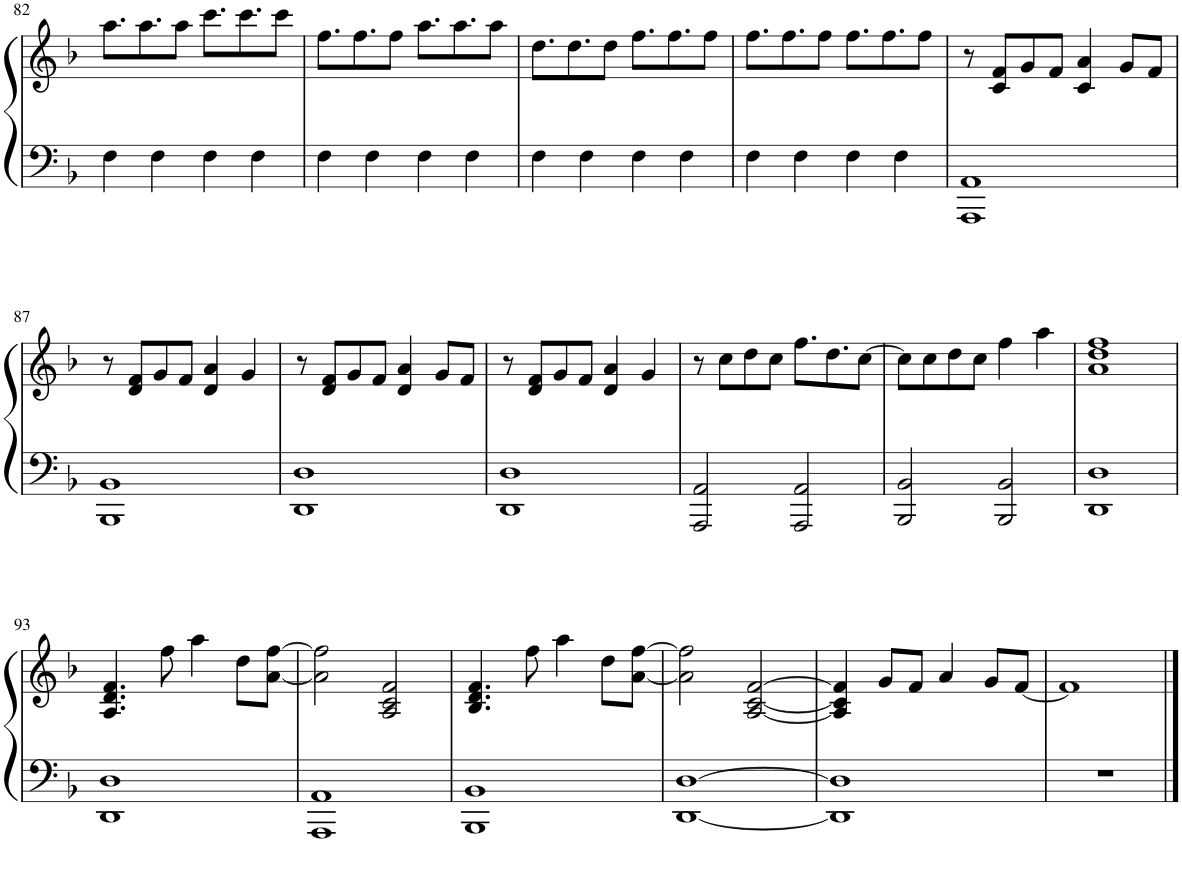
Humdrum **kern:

**kern	**kern
*part1	*part1
*staff2	*staff1
*I"Piano	*
*I'Pno.	*
!!LO:PB:g=z
*clefF4	*clefG2
*k[b-]	*k[b-]
*M4/4	*M4/4
=82	=82
4F\	8.aa\L
.	8.aa\
4F\	.
.	8aa\J
4F\	8.ccc\L
.	8.ccc\
4F\	.
.	8ccc\J
=83	=83
4F\	8.ff\L
.	8.ff\
4F\	.
.	8ff\J
4F\	8.aa\L
.	8.aa\
4F\	.
.	8aa\J
=84	=84
4F\	8.dd\L
.	8.dd\
4F\	.
.	8dd\J
4F\	8.ff\L
.	8.ff\
4F\	.
.	8ff\J
=85	=85
4F\	8.ff\L
.	8.ff\
4F\	.
.	8ff\J
4F\	8.ff\L
.	8.ff\
4F\	.
.	8ff\J
=86	=86
1AAA 1AA	8r
.	8c/ 8f/L
.	8g/
.	8f/J
.	4c/ 4a/
.	8g/L
.	8f/J
!!LO:LB:g=z
=87	=87
1BBB- 1BB-	8r
.	8d/ 8f/L
.	8g/
.	8f/J
.	4d/ 4a/
.	4g/
=88	=88
1DD 1D	8r
.	8d/ 8f/L
.	8g/
.	8f/J
.	4d/ 4a/
.	8g/L
.	8f/J
=89	=89
1DD 1D	8r
.	8d/ 8f/L
.	8g/
.	8f/J
.	4d/ 4a/
.	4g/
=90	=90
2AAA/ 2AA/	8r
.	8cc\L
.	8dd\
.	8cc\J
2AAA/ 2AA/	8.ff\L
.	8.dd\
.	[8cc\J
=91	=91
2BBB-/ 2BB-/	8cc\L]
.	8cc\
.	8dd\
.	8cc\J
2BBB-/ 2BB-/	4ff\
.	4aa\
=92	=92
1DD 1D	1a 1dd 1ff
!!LO:LB:g=z
=93	=93
1DD 1D	4.A/ 4.d/ 4.f/
.	8ff\
.	4aa\
.	8dd\L
.	[8a\ [8ff\J
=94	=94
1AAA 1AA	2a\] 2ff\]
.	2A/ 2c/ 2f/
=95	=95
1BBB- 1BB-	4.B-/ 4.d/ 4.f/
.	8ff\
.	4aa\
.	8dd\L
.	[8a\ [8ff\J
=96	=96
[1DD [1D	2a\] 2ff\]
.	[2A/ [2c/ [2f/
=97	=97
1DD] 1D]	4A/] 4c/] 4f/]
.	8g/L
.	8f/J
.	4a/
.	8g/L
.	[8f/J
=98	=98
1r	1f]
==	==
*-	*-
